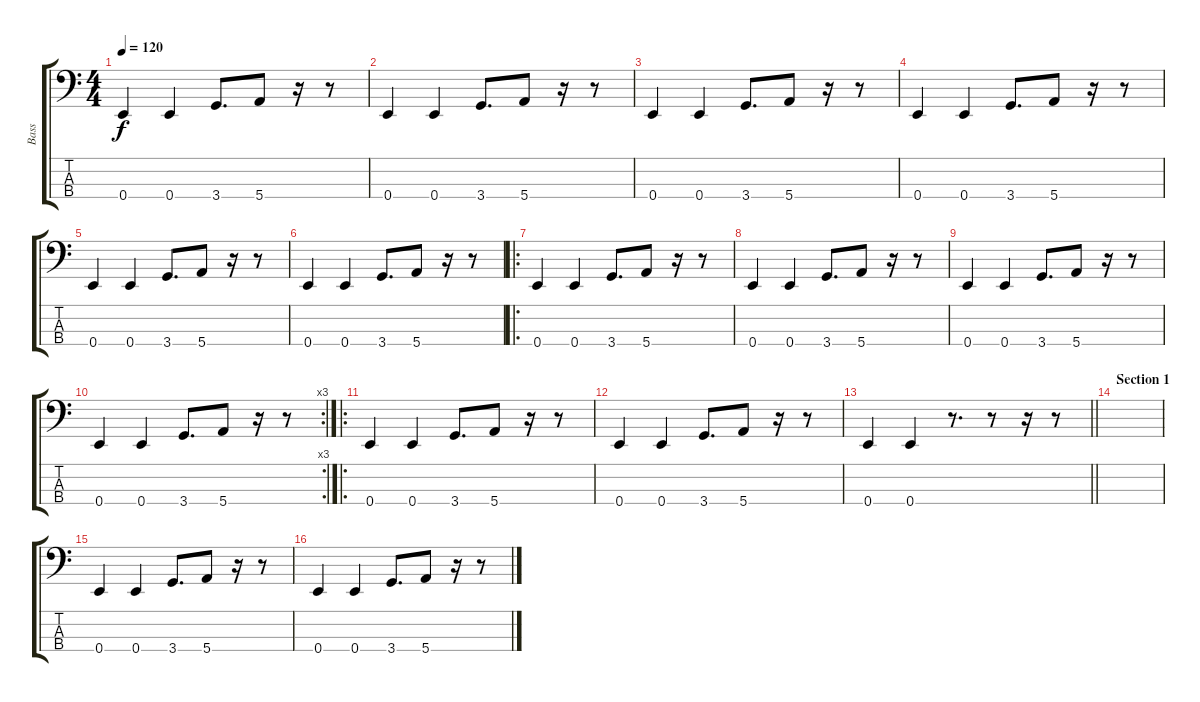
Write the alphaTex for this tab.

\track ("Bass" "Bass") {instrument electricbassfinger}
\staff {score tabs}
\tuning (G2 D2 A1 E1) {hide}
\ts (4 4)
\tempo 120
\clef f4
\ks c
0.4.4{dy f} 0.4.4 3.4.8{d} 5.4.8 r.16 r.8 |
0.4.4 0.4.4 3.4.8{d} 5.4.8 r.16 r.8 |
0.4.4 0.4.4 3.4.8{d} 5.4.8 r.16 r.8 |
0.4.4 0.4.4 3.4.8{d} 5.4.8 r.16 r.8 |
0.4.4 0.4.4 3.4.8{d} 5.4.8 r.16 r.8 |
0.4.4 0.4.4 3.4.8{d} 5.4.8 r.16 r.8 |
\ro
0.4.4 0.4.4 3.4.8{d} 5.4.8 r.16 r.8 |
0.4.4 0.4.4 3.4.8{d} 5.4.8 r.16 r.8 |
0.4.4 0.4.4 3.4.8{d} 5.4.8 r.16 r.8 |
\rc 3
0.4.4 0.4.4 3.4.8{d} 5.4.8 r.16 r.8 |
\ro
0.4.4 0.4.4 3.4.8{d} 5.4.8 r.16 r.8 |
0.4.4 0.4.4 3.4.8{d} 5.4.8 r.16 r.8 |
\barLineRight lightlight
0.4.4 0.4.4 r.8{d} r.8 r.16 r.8 |
\section ("" "Section 1")
|
0.4.4 0.4.4 3.4.8{d} 5.4.8 r.16 r.8 |
0.4.4 0.4.4 3.4.8{d} 5.4.8 r.16 r.8
